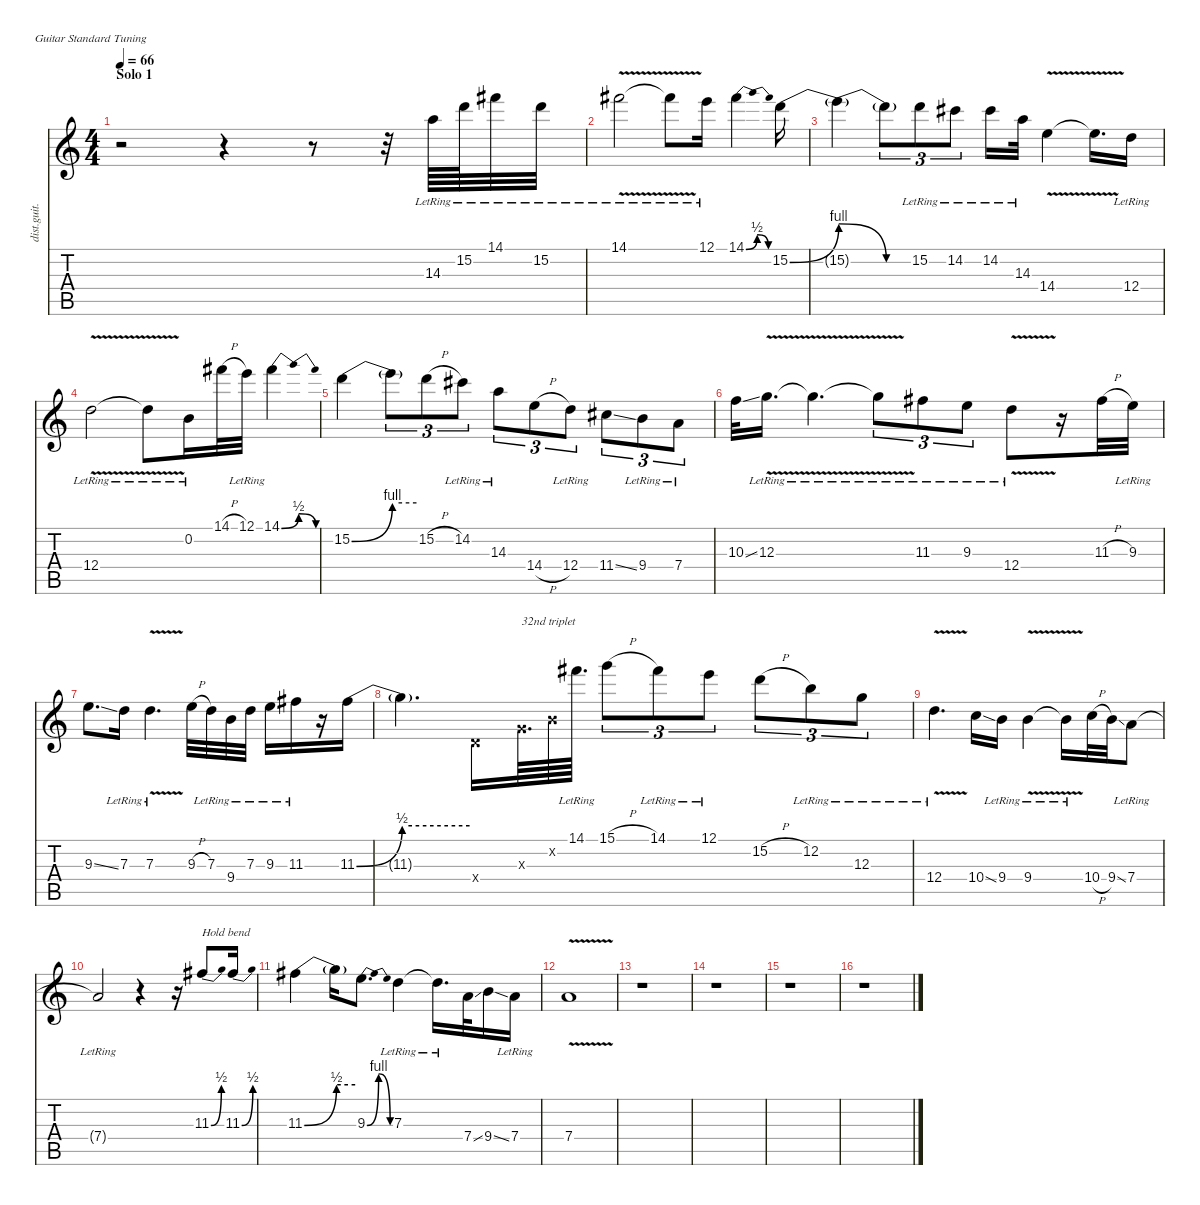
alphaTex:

\defaultSystemsLayout 4
\hideDynamics
\bracketExtendMode nobrackets
\otherSystemsTrackNameOrientation horizontal
\track ("Solos" "dist.guit.") {instrument distortionguitar}
\staff {score tabs}
\tuning (E4 B3 G3 D3 A2 E2)
\ts (4 4)
\section ("" "Solo 1")
\tempo 66
\clef g2
\ks c
r.2{dy f beam Down} r.4{beam Down} r.8{beam Down} r.32{beam Down} 14.3{lr}.64{beam Down} 15.2{lr}.64{dy mf beam Down} 14.1{lr acc #}.32{dy mp beam Down} 15.2{lr}.32{dy mf beam Down} |
14.1{v lr acc #}.2{dy mp beam Down} 14.1{v lr t acc #}.8{beam Down} 12.1{lr}.16{beam Down} 14.1{be (bendrelease 0 0 15 2 30 2 45 0) acc #}.4{beam Down} 15.2{be (bend 0 0 60 4)}.16{dy mf beam Down} |
15.2{be (release 0 4 60 0) t}.4{beam Down} 15.2{be (hold 0 0 60 0) t}.8{tu (3 2) beam Down} 15.2{lr}.8{tu (3 2) beam Down} 14.2{lr acc #}.8{tu (3 2) beam Down} 14.2{lr acc #}.16{beam Down} 14.3{lr}.32{dy f beam Down} 14.4{v}.4{beam Down} 14.4{v t}.16{d beam Down} 12.4{lr}.16{beam Down} |
12.4{v lr}.2{beam Down} 12.4{v lr t}.8{beam Down} 0.2{lr}.16{dy mf beam Down} 14.1{h acc #}.32{dy mp beam Down} 12.1{lr}.32{beam Down} 14.1{be (bendrelease 0 0 15 2 30 2 45 0) acc #}.4{beam Down} |
15.2{be (bend 0 0 60 4)}.4{dy mf beam Down} 15.2{be (hold 0 4 60 4) t}.8{tu (3 2) beam Down} 15.2{h}.8{tu (3 2) beam Down} 14.2{lr acc #}.8{tu (3 2) beam Down} 14.3{lr}.8{tu (3 2) dy f beam Down} 14.4{h}.8{tu (3 2) beam Down} 12.4{lr}.8{tu (3 2) beam Down} 11.4{ss acc #}.8{tu (3 2) beam Down} 9.4{lr}.8{tu (3 2) beam Down} 7.4{lr}.8{tu (3 2) beam Down} |
10.3{ss}.32{beam Down} 12.3{v lr}.16{d beam Down} 12.3{v lr t}.4{d beam Down} 12.3{v lr t}.8{tu (3 2) beam Down} 11.3{lr acc #}.8{tu (3 2) beam Down} 9.3{lr}.8{tu (3 2) beam Down} 12.4{v lr}.8{beam Down} r.16{beam Down} 11.3{h acc #}.32{beam Down} 9.3{lr}.32{beam Down} |
9.3{ss}.8{d beam Down} 7.3{lr}.16{beam Down} 7.3{v lr}.4{d beam Down} 9.3{h}.32{beam Down} 7.3{lr}.32{beam Down} 9.4{lr}.32{beam Down} 7.3{lr}.32{beam Down} 9.3{lr}.16{beam Down} 11.3{lr acc #}.16{beam Down} r.16{beam Down} 11.3{be (bend 0 0 60 2) acc #}.16{beam Down} |
11.3{be (hold 0 2 60 2) t}.4{d beam Down} 0.4{x}.16{beam Down} 0.3{x}.64{d txt "32nd triplet" beam Down} 0.2{x}.64{dy mf beam Down} 14.1{lr acc #}.64{d dy mp beam Down} 15.1{h}.8{tu (3 2) beam Down} 14.1{lr acc #}.8{tu (3 2) beam Down} 12.1{lr}.8{tu (3 2) beam Down} 15.2{h}.8{tu (3 2) dy mf beam Down} 12.2{lr}.8{tu (3 2) beam Down} 12.3{lr}.8{tu (3 2) dy f beam Down} |
12.4{v lr}.4{d beam Down} 10.4{ss}.16{beam Down} 9.4{lr}.16{beam Down} 9.4{v lr}.4{beam Down} 9.4{v lr t}.16{beam Down} 10.4{h}.32{beam Down} 9.4{ss}.32{beam Down} 7.4{lr}.8{beam Down} |
7.4{lr t}.2{beam Up} r.4{beam Up} r.16{beam Up} 11.3{be (bend 0 0 30 2) acc #}.8{txt "Hold bend" beam Down} 11.3{be (bend 0 0 30 2) acc #}.16{beam Down} |
11.3{be (bend 0 0 60 2) acc #}.4{beam Down} 11.3{be (hold 0 2 60 2) t}.16{beam Down} 9.3{be (bendrelease 0 0 15 4 30 4 45 0)}.8{d beam Down} 7.3{lr}.4{beam Down} 7.3{lr t}.16{d beam Down} 7.4{ss}.32{beam Down} 9.4{ss}.16{beam Down} 7.4{lr}.16{beam Down} |
7.4{v}.1{beam Up} |
r.1{beam Down} |
r.1{beam Down} |
r.1{beam Down} |
r.1{beam Down}
